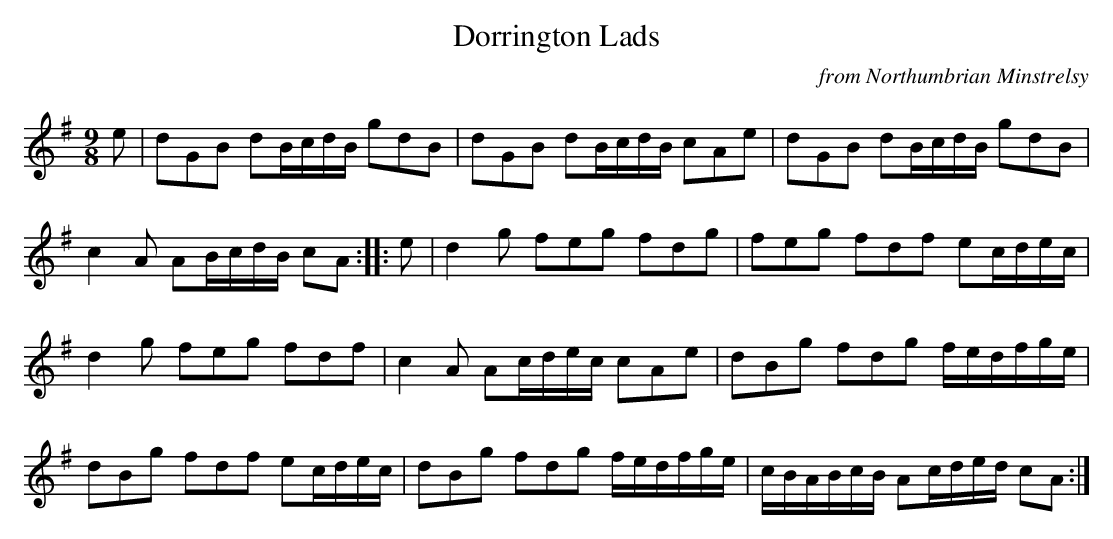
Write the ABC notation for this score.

X:1
T:Dorrington Lads
C:from Northumbrian Minstrelsy
M:9/8
L:1/8
K:G
e | dGB dB/c/d/B/ gdB | dGB dB/c/d/B/ cAe | dGB dB/c/d/B/ gdB |
c2 A AB/c/d/B/ cA :||: e | d2 g feg fdg | feg fdf ec/d/e/c/ |
d2 g feg fdf | c2 A Ac/d/e/c/ cAe | dBg fdg f/e/d/f/g/e/ |
dBg fdf ec/d/e/c/ | dBg fdg f/e/d/f/g/e/ | c/B/A/B/c/B/ Ac/d/e/d/ cA:|
